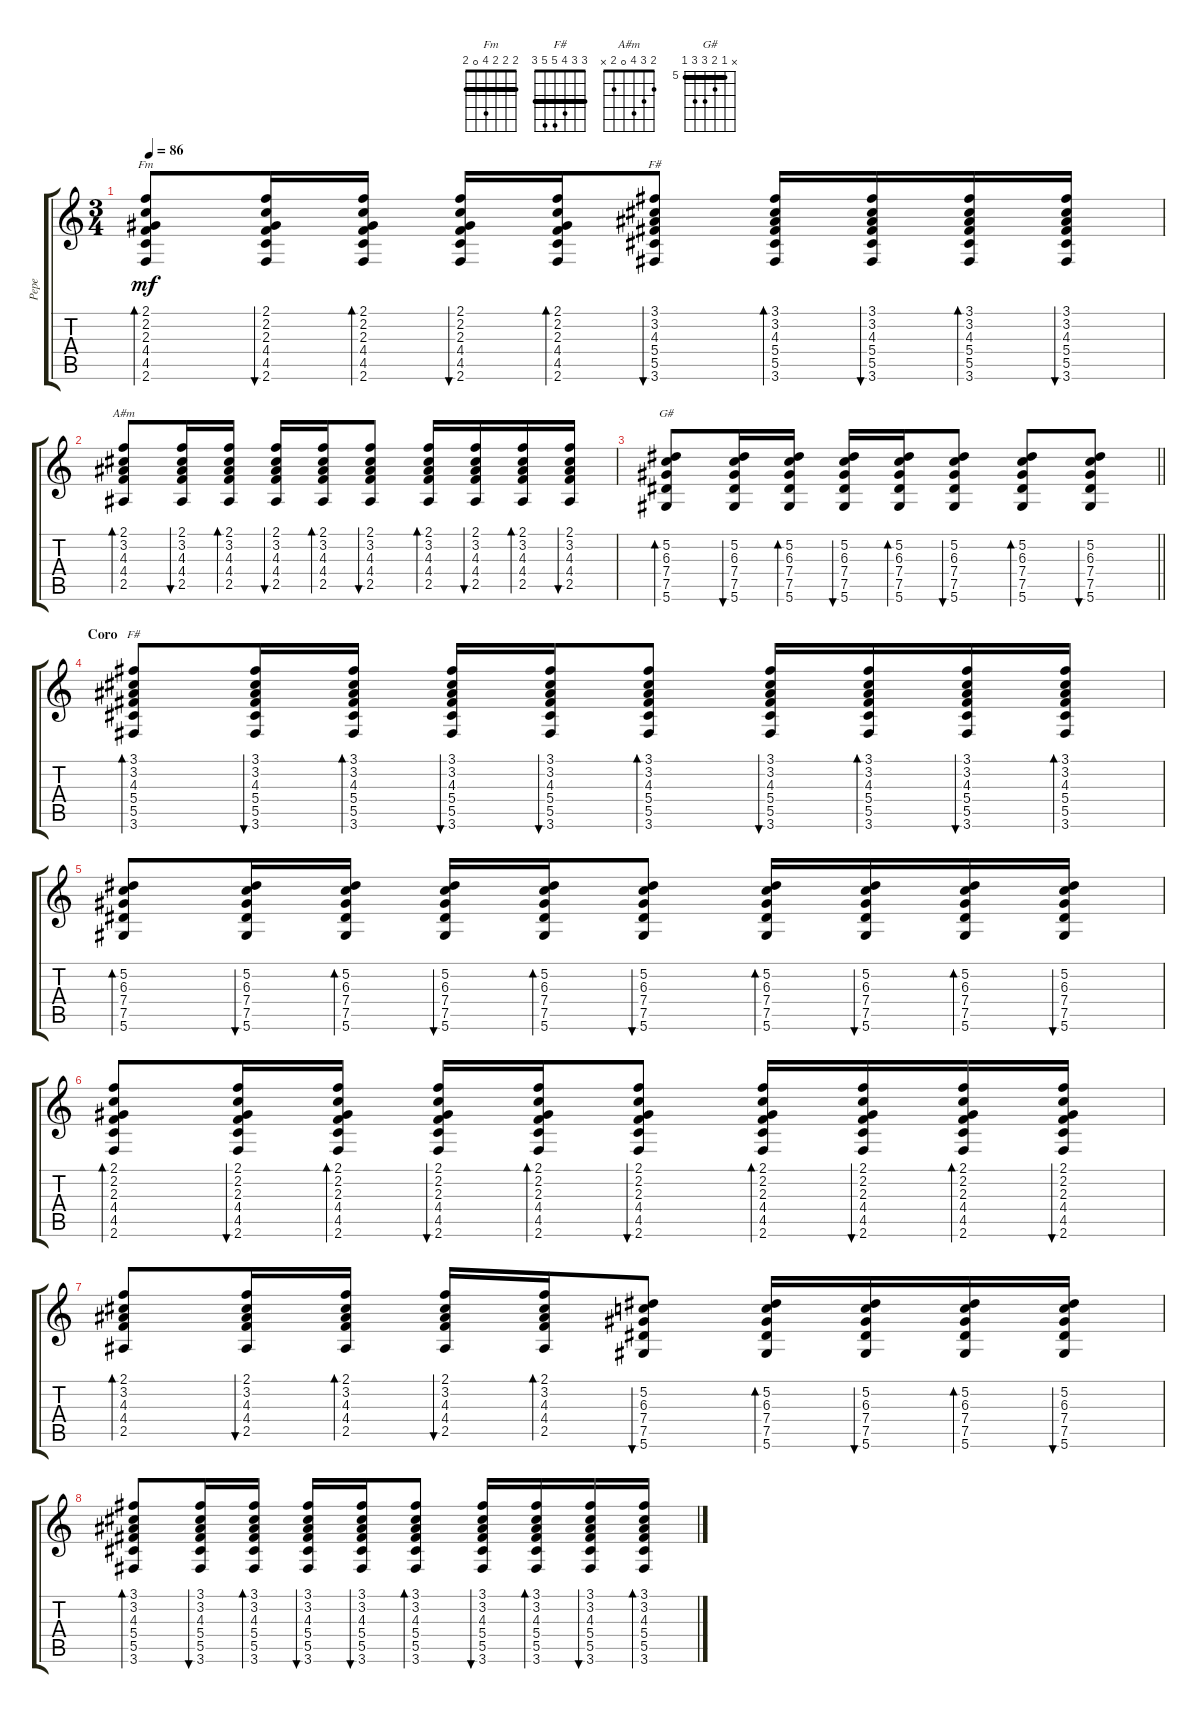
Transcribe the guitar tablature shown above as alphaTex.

\track ("Pepe" "Pepe") {instrument acousticguitarsteel}
\staff {score tabs}
\tuning (Eb4 Bb3 Gb3 Db3 Ab2 Eb2) {hide}
\chord ("Fm" 2 2 2 4 0 2) {barre 2}
\chord ("F#" 3 0 0 0 2 3)
\chord ("A#m" 2 3 4 0 2 x)
\chord ("G#" x 5 6 7 7 5) {firstfret 5 barre 5}
\chord ("F#" 3 3 4 5 5 3) {barre 3}
\ts (3 4)
\tempo 86
\clef g2
\ks c
(2.1 2.2 2.3 4.4 4.5 2.6).8{bd 30 ch "Fm" dy mf} (2.1 2.2 2.3 4.4 4.5 2.6).16{bu 30} (2.1 2.2 2.3 4.4 4.5 2.6).16{bd 30} (2.1 2.2 2.3 4.4 4.5 2.6).16{bu 30} (2.1 2.2 2.3 4.4 4.5 2.6).16{bd 30} (3.1 3.2 4.3 5.4 5.5 3.6).8{bu 30 ch "F#"} (3.1 3.2 4.3 5.4 5.5 3.6).16{bd 30} (3.1 3.2 4.3 5.4 5.5 3.6).16{bu 30} (3.1 3.2 4.3 5.4 5.5 3.6).16{bd 30} (3.1 3.2 4.3 5.4 5.5 3.6).16{bu 30} |
(2.1 3.2 4.3 4.4 2.5).8{bd 30 ch "A#m"} (2.1 3.2 4.3 4.4 2.5).16{bu 30} (2.1 3.2 4.3 4.4 2.5).16{bd 30} (2.1 3.2 4.3 4.4 2.5).16{bu 30} (2.1 3.2 4.3 4.4 2.5).16{bd 30} (2.1 3.2 4.3 4.4 2.5).8{bu 30} (2.1 3.2 4.3 4.4 2.5).16{bd 30} (2.1 3.2 4.3 4.4 2.5).16{bu 30} (2.1 3.2 4.3 4.4 2.5).16{bd 30} (2.1 3.2 4.3 4.4 2.5).16{bu 30} |
\barLineRight lightlight
(5.2 6.3 7.4 7.5 5.6).8{bd 30 ch "G#"} (5.2 6.3 7.4 7.5 5.6).16{bu 30} (5.2 6.3 7.4 7.5 5.6).16{bd 30} (5.2 6.3 7.4 7.5 5.6).16{bu 30} (5.2 6.3 7.4 7.5 5.6).16{bd 30} (5.2 6.3 7.4 7.5 5.6).8{bu 30} (5.2 6.3 7.4 7.5 5.6).8{bd 30} (5.2 6.3 7.4 7.5 5.6).8{bu 30} |
\section ("" "Coro")
(3.1 3.2 4.3 5.4 5.5 3.6).8{bd 30 ch "F#"} (3.1 3.2 4.3 5.4 5.5 3.6).16{bu 30} (3.1 3.2 4.3 5.4 5.5 3.6).16{bd 30} (3.1 3.2 4.3 5.4 5.5 3.6).16{bu 30} (3.1 3.2 4.3 5.4 5.5 3.6).16{bu 30} (3.1 3.2 4.3 5.4 5.5 3.6).8{bd 30} (3.1 3.2 4.3 5.4 5.5 3.6).16{bu 30} (3.1 3.2 4.3 5.4 5.5 3.6).16{bd 30} (3.1 3.2 4.3 5.4 5.5 3.6).16{bu 30} (3.1 3.2 4.3 5.4 5.5 3.6).16{bd 30} |
(5.2 6.3 7.4 7.5 5.6).8{bd 30} (5.2 6.3 7.4 7.5 5.6).16{bu 30} (5.2 6.3 7.4 7.5 5.6).16{bd 30} (5.2 6.3 7.4 7.5 5.6).16{bu 30} (5.2 6.3 7.4 7.5 5.6).16{bd 30} (5.2 6.3 7.4 7.5 5.6).8{bu 30} (5.2 6.3 7.4 7.5 5.6).16{bd 30} (5.2 6.3 7.4 7.5 5.6).16{bu 30} (5.2 6.3 7.4 7.5 5.6).16{bd 30} (5.2 6.3 7.4 7.5 5.6).16{bu 30} |
(2.1 2.2 2.3 4.4 4.5 2.6).8{bd 30} (2.1 2.2 2.3 4.4 4.5 2.6).16{bu 30} (2.1 2.2 2.3 4.4 4.5 2.6).16{bd 30} (2.1 2.2 2.3 4.4 4.5 2.6).16{bu 30} (2.1 2.2 2.3 4.4 4.5 2.6).16{bd 30} (2.1 2.2 2.3 4.4 4.5 2.6).8{bu 30} (2.1 2.2 2.3 4.4 4.5 2.6).16{bd 30} (2.1 2.2 2.3 4.4 4.5 2.6).16{bu 30} (2.1 2.2 2.3 4.4 4.5 2.6).16{bd 30} (2.1 2.2 2.3 4.4 4.5 2.6).16{bu 30} |
(2.1 3.2 4.3 4.4 2.5).8{bd 30} (2.1 3.2 4.3 4.4 2.5).16{bu 30} (2.1 3.2 4.3 4.4 2.5).16{bd 30} (2.1 3.2 4.3 4.4 2.5).16{bu 30} (2.1 3.2 4.3 4.4 2.5).16{bd 30} (5.2 6.3 7.4 7.5 5.6).8{bu 30} (5.2 6.3 7.4 7.5 5.6).16{bd 30} (5.2 6.3 7.4 7.5 5.6).16{bu 30} (5.2 6.3 7.4 7.5 5.6).16{bd 30} (5.2 6.3 7.4 7.5 5.6).16{bu 30} |
(3.1 3.2 4.3 5.4 5.5 3.6).8{bd 30} (3.1 3.2 4.3 5.4 5.5 3.6).16{bu 30} (3.1 3.2 4.3 5.4 5.5 3.6).16{bd 30} (3.1 3.2 4.3 5.4 5.5 3.6).16{bu 30} (3.1 3.2 4.3 5.4 5.5 3.6).16{bu 30} (3.1 3.2 4.3 5.4 5.5 3.6).8{bd 30} (3.1 3.2 4.3 5.4 5.5 3.6).16{bu 30} (3.1 3.2 4.3 5.4 5.5 3.6).16{bd 30} (3.1 3.2 4.3 5.4 5.5 3.6).16{bu 30} (3.1 3.2 4.3 5.4 5.5 3.6).16{bd 30}
